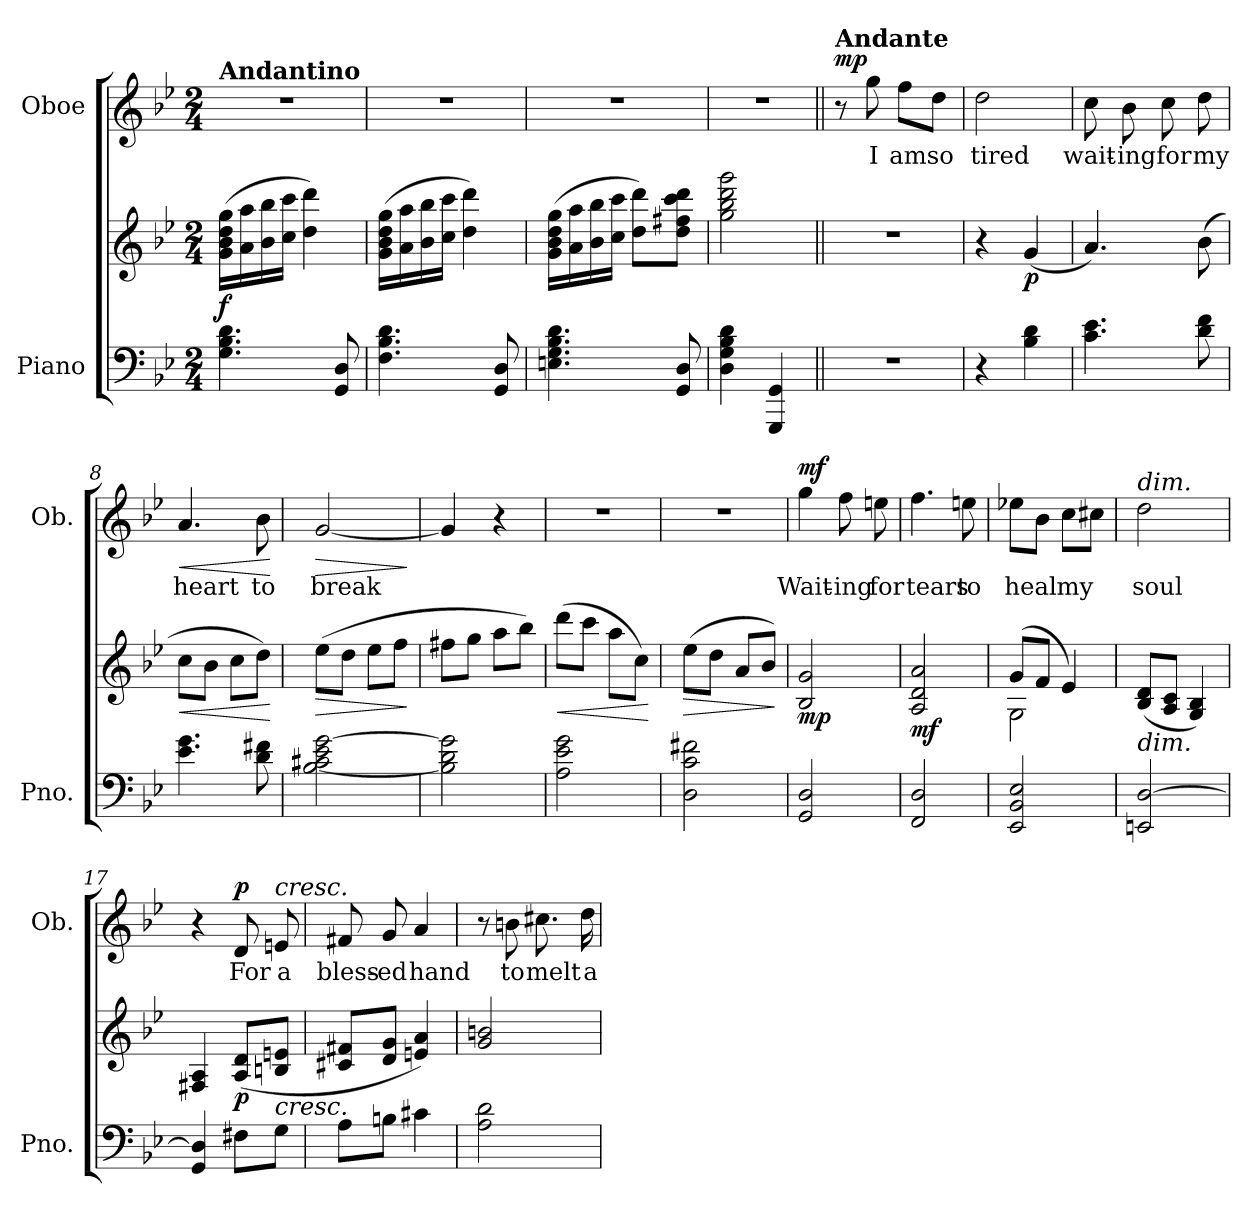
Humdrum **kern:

**kern	**kern	**dynam	**kern	**text	**dynam
*part2	*part2	*part2	*part1	*part1	*part1
*staff3	*staff2	*staff2/3	*staff1	*staff1	*staff1
*I"Piano	*	*	*I"Oboe	*	*
*I'Pno.	*	*	*I'Ob.	*	*
*clefF4	*clefG2	*	*clefG2	*	*
*k[b-e-]	*k[b-e-]	*	*k[b-e-]	*	*
*M2/4	*M2/4	*	*M2/4	*	*
*MM108	*MM108	*	*MM108	*	*
=1	=1	=1	=1	=1	=1
!	!	!	!LO:TX:a:B:t=Andantino	!	!
!	!	!LO:DY:b	!	!	!
4.G\ 4.B-\ 4.d\	(16g\ 16b-\ 16dd\ 16gg\LL	f	2r	.	.
.	16a\ 16aa\	.	.	.	.
.	16b-\ 16bb-\	.	.	.	.
.	16cc\ 16ccc\JJ	.	.	.	.
.	4dd\ 4ddd\)	.	.	.	.
8GG/ 8D/	.	.	.	.	.
=2	=2	=2	=2	=2	=2
4.F\ 4.B-\ 4.d\	(16g\ 16b-\ 16dd\ 16gg\LL	.	2r	.	.
.	16a\ 16aa\	.	.	.	.
.	16b-\ 16bb-\	.	.	.	.
.	16cc\ 16ccc\JJ	.	.	.	.
.	4dd\ 4ddd\)	.	.	.	.
8GG/ 8D/	.	.	.	.	.
=3	=3	=3	=3	=3	=3
4.En\ 4.G\ 4.B-\ 4.d\	(16g\ 16b-\ 16dd\ 16gg\LL	.	2r	.	.
.	16a\ 16aa\	.	.	.	.
.	16b-\ 16bb-\	.	.	.	.
.	16cc\ 16ccc\JJ	.	.	.	.
.	8dd\ 8ddd\L)	.	.	.	.
8GG/ 8D/	8dd\ 8ff#X\ 8ccc\ 8ddd\J	.	.	.	.
=4	=4	=4	=4	=4	=4
4D\ 4G\ 4B-\ 4d\	2gg\ 2bb-\ 2ddd\ 2ggg\	.	2r	.	.
4GGG/ 4GG/	.	.	.	.	.
=5||	=5||	=5||	=5||	=5||	=5||
!	!	!	!LO:TX:a:B:t=Andante	!	!
!	!	!	!	!	!LO:DY:a
2r	2r	.	8r	.	mp
!	!	!	!	!LO:LY:b	!
.	.	.	8gg\	I	.
!	!	!	!	!LO:LY:b	!
.	.	.	8ff\L	am	.
!	!	!	!	!LO:LY:b	!
.	.	.	8dd\J	so	.
=6	=6	=6	=6	=6	=6
!	!	!	!	!LO:LY:b	!
4r	4r	.	2dd\	tired	.
!	!	!LO:DY:b	!	!	!
4B-\ 4d\	(4g/	p	.	.	.
!!LO:LB:g=z
=7	=7	=7	=7	=7	=7
!	!	!	!	!LO:LY:b	!
4.c\ 4.e-\	4.a/)	.	8cc\	wait-	.
!	!	!	!	!LO:LY:b	!
.	.	.	8b-\	-ing	.
!	!	!	!	!LO:LY:b	!
.	.	.	8cc\	for	.
!	!	!	!	!LO:LY:b	!
8d\ 8f\	(8b-\	.	8dd\	my	.
=8	=8	=8	=8	=8	=8
!	!	!LO:HP:b	!	!LO:LY:b	!LO:HP:b
4.e-\ 4.g\	8cc\L	<	4.a/	heart	<
.	8b-\J	.	.	.	.
.	8cc\L	.	.	.	.
!	!	!	!	!LO:LY:b	!
8d\ 8f#X\	8dd\J)	.	8b-\	to	.
.	.	[	.	.	[
=9	=9	=9	=9	=9	=9
!	!	!LO:HP:b	!	!LO:LY:b	!LO:HP:b
[2B-\ 2c#X\ 2e-\ [2g\	(8ee-\L	>	[2g/	break	>
.	8dd\J	.	.	.	.
.	8ee-\L	.	.	.	.
.	8ff\J	.	.	.	.
.	.	]	.	.	]
=10	=10	=10	=10	=10	=10
2B-\] 2d\ 2g\]	8ff#X\L	.	4g/]	.	.
.	8gg\J	.	.	.	.
.	8aa\L	.	4r	.	.
.	8bb-\J)	.	.	.	.
=11	=11	=11	=11	=11	=11
!	!	!LO:HP:b	!	!	!
2A\ 2e-\ 2g\	(8ddd\L	<	2r	.	.
.	8ccc\J	.	.	.	.
.	8aa\L	.	.	.	.
.	8cc\J)	.	.	.	.
.	.	[	.	.	.
=12	=12	=12	=12	=12	=12
!	!	!LO:HP:b	!	!	!
2D\ 2c\ 2f#X\	(8ee-\L	>	2r	.	.
.	8dd\J	.	.	.	.
.	8a/L	.	.	.	.
.	8b-/J)	.	.	.	.
.	.	]	.	.	.
=13	=13	=13	=13	=13	=13
!	!	!LO:DY:b	!	!LO:LY:b	!LO:DY:a
2GG/ 2D/	2B-/ 2g/	mp	4gg\	Wait-	mf
!	!	!	!	!LO:LY:b	!
.	.	.	8ff\	-ing	.
!	!	!	!	!LO:LY:b	!
.	.	.	8een\	for	.
!!LO:LB:g=z
=14	=14	=14	=14	=14	=14
!	!	!LO:DY:b	!	!LO:LY:b	!
2FF/ 2D/	2A/ 2d/ 2a/	mf	4.ff\	tears	.
!	!	!	!	!LO:LY:b	!
.	.	.	8een\	to	.
=15	=15	=15	=15	=15	=15
*	*^	*	*	*	*
!	!	!	!	!	!LO:LY:b	!
2EE-/ 2BB-/ 2E-/	(8g/L	2G\	.	8ee-X\L	heal	.
.	8f/J	.	.	8b-\J	.	.
!	!	!	!	!	!LO:LY:b	!
.	4e-/)	.	.	8cc\L	my	.
.	.	.	.	8cc#X\J	.	.
*	*v	*v	*	*	*	*
=16	=16	=16	=16	=16	=16
!	!	!	!LO:TX:a:i:t=dim.	!	!
!	!LO:TX:b:i:t=dim.	!	!	!	!
!	!	!	!	!LO:LY:b	!
2EEn/ [2D/	(8B-/ 8d/L	.	2dd\	soul	.
.	8A/ 8c/J	.	.	.	.
.	4G/ 4B-/)	.	.	.	.
=17	=17	=17	=17	=17	=17
4GG/ 4D/]	4F#X/ 4A/	.	4r	.	.
!	!	!LO:DY:b	!	!LO:LY:b	!LO:DY:a
8F#X\L	(8A/ 8d/L	p	8d/	For	p
!	!	!	!LO:TX:a:i:t=cresc.	!	!
!	!LO:TX:b:i:t=cresc.	!	!	!	!
!	!	!	!	!LO:LY:b	!
8G\J	8Bn/ 8en/J	.	8en/	a	.
=18	=18	=18	=18	=18	=18
!	!	!	!	!LO:LY:b	!
8A\L	8c#X/ 8f#X/L	.	8f#X/	bless-	.
!	!	!	!	!LO:LY:b	!
8Bn\J	8d/ 8g/J	.	8g/	-ed	.
!	!	!	!	!LO:LY:b	!
4c#X\	4en/ 4a/)	.	4a/	hand	.
=19	=19	=19	=19	=19	=19
2A\ 2d\	2g/ 2bn/	.	8r	.	.
!	!	!	!	!LO:LY:b	!
.	.	.	8bn\	to	.
!	!	!	!	!LO:LY:b	!
.	.	.	8.cc#X\	melt	.
!	!	!	!	!LO:LY:b	!
.	.	.	16dd\	a-	.
=	=	=	=	=	=
*-	*-	*-	*-	*-	*-
